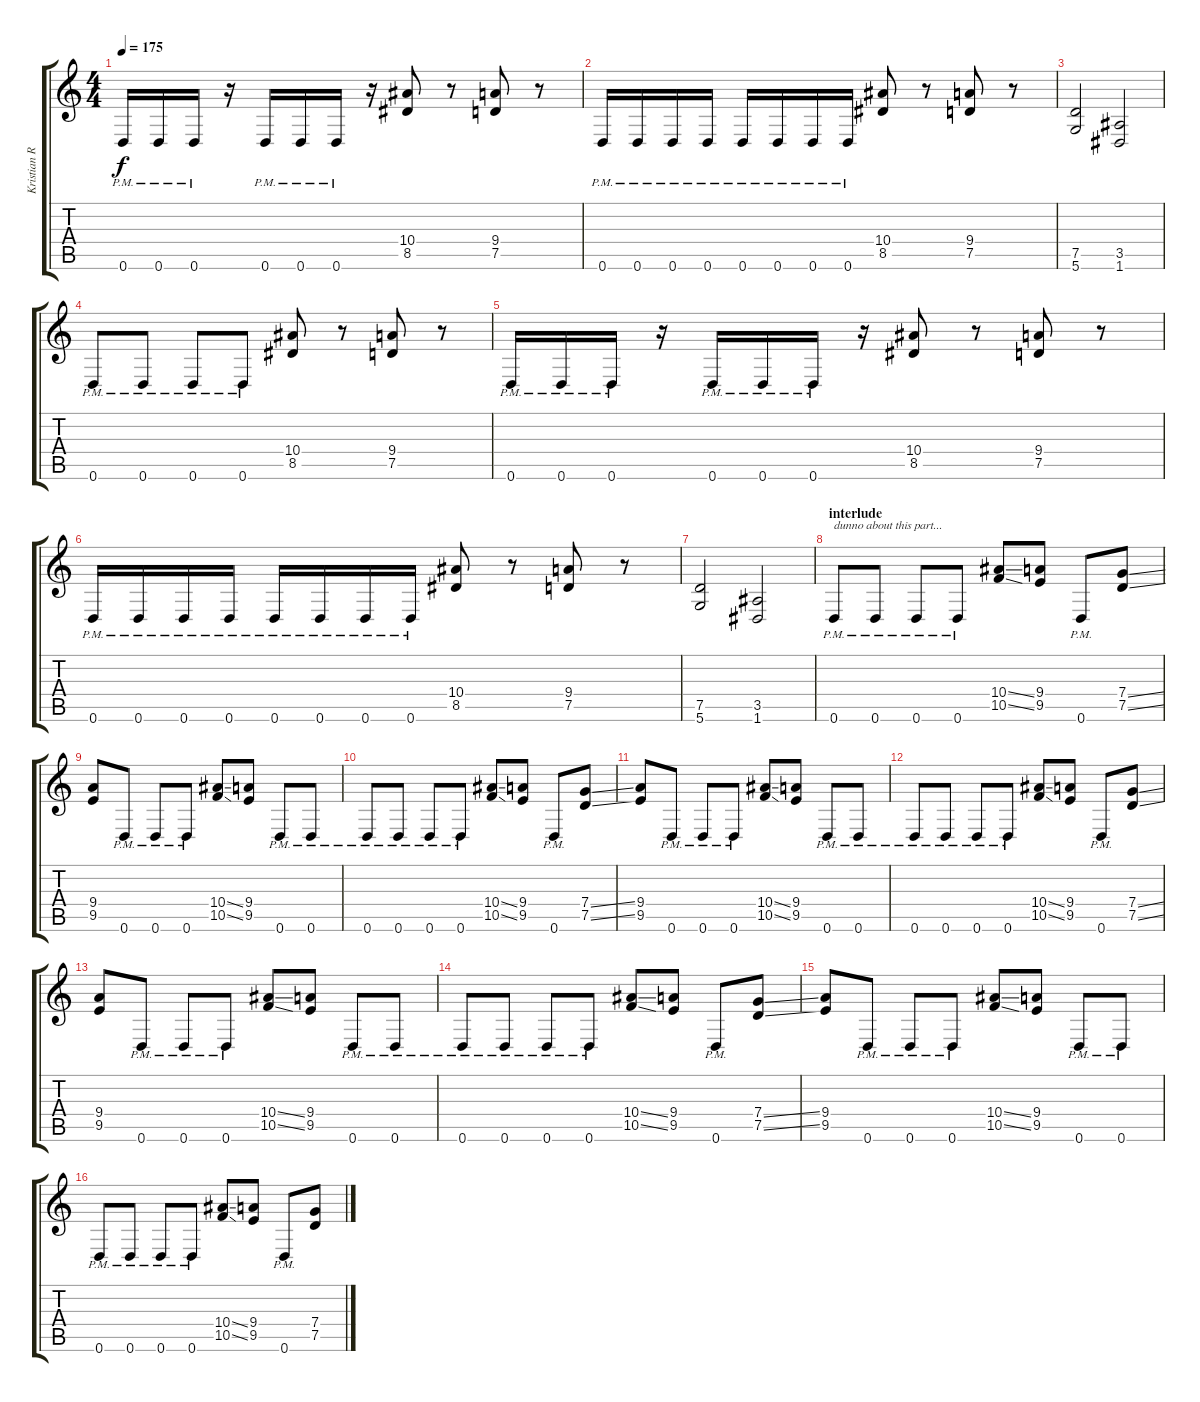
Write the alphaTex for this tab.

\track ("Kristian Ranta" "Kristian R") {instrument distortionguitar}
\staff {score tabs}
\tuning (D4 A3 F3 C3 G2 D2) {hide}
\ts (4 4)
\tempo 175
\clef g2
\ks c
0.6{pm}.16{dy f} 0.6{pm}.16 0.6{pm}.16 r.16 0.6{pm}.16 0.6{pm}.16 0.6{pm}.16 r.16 (10.4 8.5).8 r.8 (9.4 7.5).8 r.8 |
0.6{pm}.16 0.6{pm}.16 0.6{pm}.16 0.6{pm}.16 0.6{pm}.16 0.6{pm}.16 0.6{pm}.16 0.6{pm}.16 (10.4 8.5).8 r.8 (9.4 7.5).8 r.8 |
(7.5 5.6).2 (3.5 1.6).2 |
0.6{pm}.8{instrument distortionguitar} 0.6{pm}.8 0.6{pm}.8 0.6{pm}.8 (10.4 8.5).8 r.8 (9.4 7.5).8 r.8 |
0.6{pm}.16 0.6{pm}.16 0.6{pm}.16 r.16 0.6{pm}.16 0.6{pm}.16 0.6{pm}.16 r.16 (10.4 8.5).8 r.8 (9.4 7.5).8 r.8 |
0.6{pm}.16 0.6{pm}.16 0.6{pm}.16 0.6{pm}.16 0.6{pm}.16 0.6{pm}.16 0.6{pm}.16 0.6{pm}.16 (10.4 8.5).8 r.8 (9.4 7.5).8 r.8 |
(7.5 5.6).2 (3.5 1.6).2 |
\section ("" "interlude")
0.6{pm}.8{txt "dunno about this part..."} 0.6{pm}.8 0.6{pm}.8 0.6{pm}.8 (10.4{ss} 10.5{ss}).8 (9.4 9.5).8 0.6{pm}.8 (7.4{ss} 7.5{ss}).8 |
(9.4 9.5).8 0.6{pm}.8 0.6{pm}.8 0.6{pm}.8 (10.4{ss} 10.5{ss}).8 (9.4 9.5).8 0.6{pm}.8 0.6{pm}.8 |
0.6{pm}.8 0.6{pm}.8 0.6{pm}.8 0.6{pm}.8 (10.4{ss} 10.5{ss}).8 (9.4 9.5).8 0.6{pm}.8 (7.4{ss} 7.5{ss}).8 |
(9.4 9.5).8 0.6{pm}.8 0.6{pm}.8 0.6{pm}.8 (10.4{ss} 10.5{ss}).8 (9.4 9.5).8 0.6{pm}.8 0.6{pm}.8 |
0.6{pm}.8 0.6{pm}.8 0.6{pm}.8 0.6{pm}.8 (10.4{ss} 10.5{ss}).8 (9.4 9.5).8 0.6{pm}.8 (7.4{ss} 7.5{ss}).8 |
(9.4 9.5).8 0.6{pm}.8 0.6{pm}.8 0.6{pm}.8 (10.4{ss} 10.5{ss}).8 (9.4 9.5).8 0.6{pm}.8 0.6{pm}.8 |
0.6{pm}.8 0.6{pm}.8 0.6{pm}.8 0.6{pm}.8 (10.4{ss} 10.5{ss}).8 (9.4 9.5).8 0.6{pm}.8 (7.4{ss} 7.5{ss}).8 |
(9.4 9.5).8 0.6{pm}.8 0.6{pm}.8 0.6{pm}.8 (10.4{ss} 10.5{ss}).8 (9.4 9.5).8 0.6{pm}.8 0.6{pm}.8 |
0.6{pm}.8 0.6{pm}.8 0.6{pm}.8 0.6{pm}.8 (10.4{ss} 10.5{ss}).8 (9.4 9.5).8 0.6{pm}.8 (7.4{ss} 7.5{ss}).8
